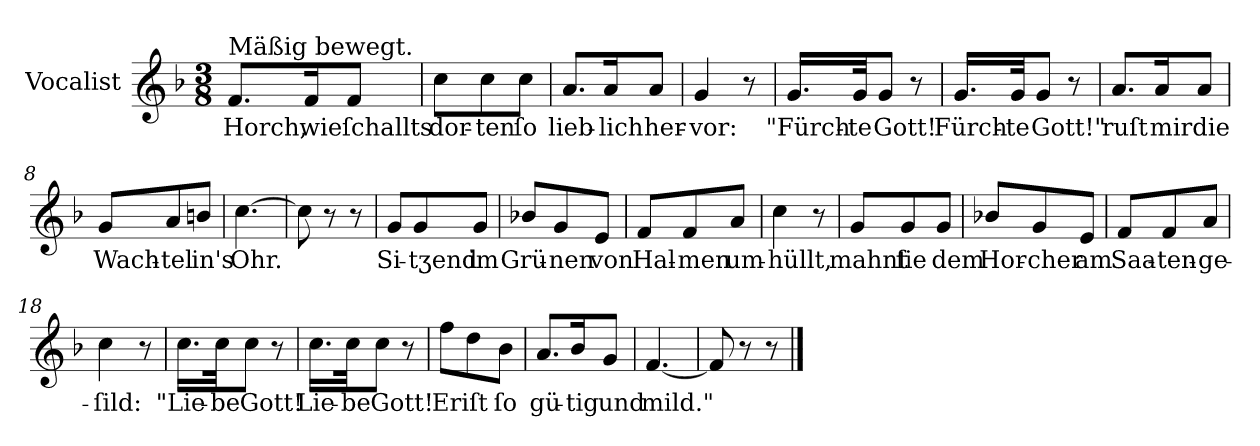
**kern	**text
*part1	*part1
*staff1	*staff1
*I"Vocalist	*
*clefG2	*
*k[b-]	*
*F:	*
*M3/8	*
=1	=1
!LO:TX:a:t=Mäßig bewegt.	!
8.f/L	Horch,
16f/K	wie
8f/J	ſchallts
=2	=2
8cc\L	dor-
8cc\	-ten
8cc\J	ſo
=3	=3
8.a/L	lieb-
16a/K	-lich
8a/J	her-
=4	=4
4g	-vor:
8r	.
=5	=5
16.g/LL	"Fürch-
32g/Jk	-te
8g/J	Gott!
8r	.
=6	=6
16.g/LL	Fürch-
32g/Jk	-te
8g/J	Gott!"
8r	.
=7	=7
8.a/L	ruſt
16a/K	mir
8a/J	die
=8	=8
8g/L	Wach-
8a/	-tel
8bn/J	in's
=9	=9
[4.cc	Ohr.
=10	=10
8cc]	.
8r	.
8r	.
=11	=11
8g/L	Si-
8g/	-tʒend
8g/J	im
=12	=12
8b-X/L	Grü-
8g/	-nen
8e/J	von
=13	=13
8f/L	Hal-
8f/	-men
8a/J	um-
=14	=14
4cc	-hüllt,
8r	.
=15	=15
8g/L	mahnt
8g/	ſie
8g/J	dem
=16	=16
8b-X/L	Hor-
8g/	-cher
8e/J	am
=17	=17
8f/L	Saa-
8f/	-ten-
8a/J	-ge-
=18	=18
4cc	-ſild:
8r	.
=19	=19
16.cc\LL	"Lie-
32cc\Jk	-be
8cc\J	Gott!
8r	.
=20	=20
16.cc\LL	Lie-
32cc\Jk	-be
8cc\J	Gott!
8r	.
=21	=21
8ff\L	Er
8dd\	iſt
8b-\J	ſo
=22	=22
8.a/L	gü-
16b-/K	-tig
8g/J	und
=23	=23
[4.f	mild."
=24	=24
8f]	.
8r	.
8r	.
==	==
*-	*-
